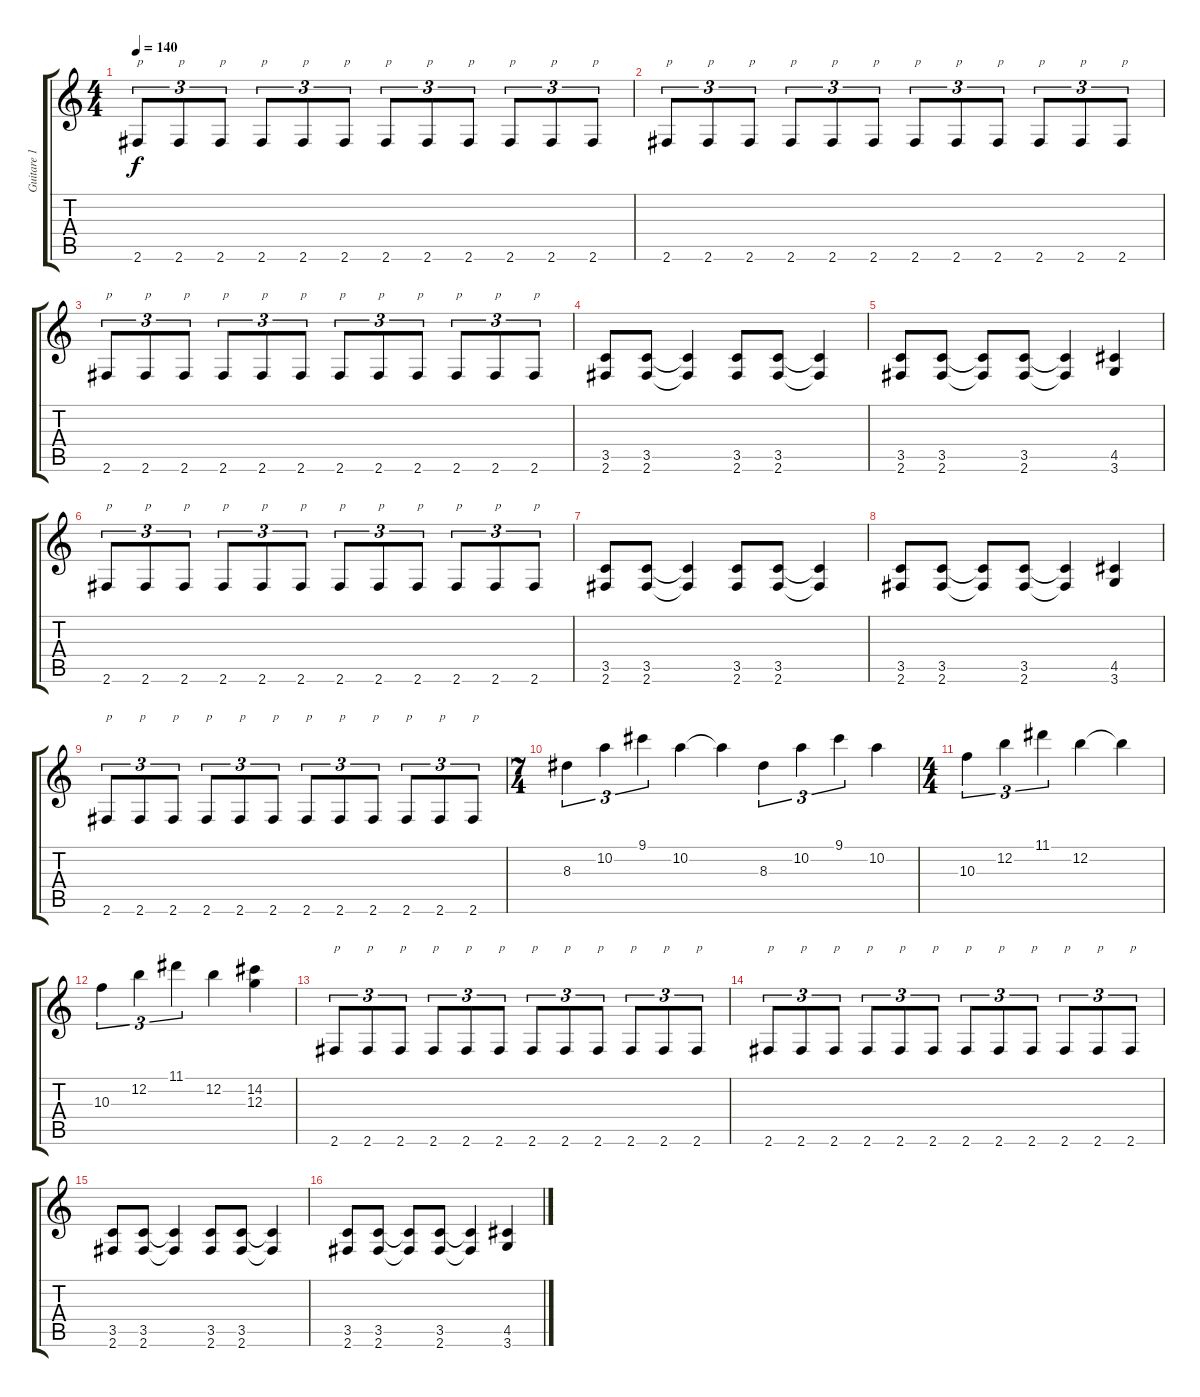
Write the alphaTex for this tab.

\track ("Guitare 1" "Guitare 1") {instrument distortionguitar}
\staff {score tabs}
\tuning (E4 B3 G3 D3 A2 E2) {hide}
\ts (4 4)
\tempo 140
\clef g2
\ks c
2.6.8{tu (3 2) txt "p" dy f} 2.6.8{tu (3 2) txt "p"} 2.6.8{tu (3 2) txt "p"} 2.6.8{tu (3 2) txt "p"} 2.6.8{tu (3 2) txt "p"} 2.6.8{tu (3 2) txt "p"} 2.6.8{tu (3 2) txt "p"} 2.6.8{tu (3 2) txt "p"} 2.6.8{tu (3 2) txt "p"} 2.6.8{tu (3 2) txt "p"} 2.6.8{tu (3 2) txt "p"} 2.6.8{tu (3 2) txt "p"} |
2.6.8{tu (3 2) txt "p"} 2.6.8{tu (3 2) txt "p"} 2.6.8{tu (3 2) txt "p"} 2.6.8{tu (3 2) txt "p"} 2.6.8{tu (3 2) txt "p"} 2.6.8{tu (3 2) txt "p"} 2.6.8{tu (3 2) txt "p"} 2.6.8{tu (3 2) txt "p"} 2.6.8{tu (3 2) txt "p"} 2.6.8{tu (3 2) txt "p"} 2.6.8{tu (3 2) txt "p"} 2.6.8{tu (3 2) txt "p"} |
2.6.8{tu (3 2) txt "p"} 2.6.8{tu (3 2) txt "p"} 2.6.8{tu (3 2) txt "p"} 2.6.8{tu (3 2) txt "p"} 2.6.8{tu (3 2) txt "p"} 2.6.8{tu (3 2) txt "p"} 2.6.8{tu (3 2) txt "p"} 2.6.8{tu (3 2) txt "p"} 2.6.8{tu (3 2) txt "p"} 2.6.8{tu (3 2) txt "p"} 2.6.8{tu (3 2) txt "p"} 2.6.8{tu (3 2) txt "p"} |
(3.5 2.6).8 (3.5 2.6).8 (3.5{t} 2.6{t}).4 (3.5 2.6).8 (3.5 2.6).8 (3.5{t} 2.6{t}).4 |
(3.5 2.6).8 (3.5 2.6).8 (3.5{t} 2.6{t}).8 (3.5 2.6).8 (3.5{t} 2.6{t}).4 (4.5 3.6).4 |
2.6.8{tu (3 2) txt "p"} 2.6.8{tu (3 2) txt "p"} 2.6.8{tu (3 2) txt "p"} 2.6.8{tu (3 2) txt "p"} 2.6.8{tu (3 2) txt "p"} 2.6.8{tu (3 2) txt "p"} 2.6.8{tu (3 2) txt "p"} 2.6.8{tu (3 2) txt "p"} 2.6.8{tu (3 2) txt "p"} 2.6.8{tu (3 2) txt "p"} 2.6.8{tu (3 2) txt "p"} 2.6.8{tu (3 2) txt "p"} |
(3.5 2.6).8 (3.5 2.6).8 (3.5{t} 2.6{t}).4 (3.5 2.6).8 (3.5 2.6).8 (3.5{t} 2.6{t}).4 |
(3.5 2.6).8 (3.5 2.6).8 (3.5{t} 2.6{t}).8 (3.5 2.6).8 (3.5{t} 2.6{t}).4 (4.5 3.6).4 |
2.6.8{tu (3 2) txt "p"} 2.6.8{tu (3 2) txt "p"} 2.6.8{tu (3 2) txt "p"} 2.6.8{tu (3 2) txt "p"} 2.6.8{tu (3 2) txt "p"} 2.6.8{tu (3 2) txt "p"} 2.6.8{tu (3 2) txt "p"} 2.6.8{tu (3 2) txt "p"} 2.6.8{tu (3 2) txt "p"} 2.6.8{tu (3 2) txt "p"} 2.6.8{tu (3 2) txt "p"} 2.6.8{tu (3 2) txt "p"} |
\ts (7 4)
8.3.4{tu (3 2)} 10.2.4{tu (3 2)} 9.1.4{tu (3 2)} 10.2.4 10.2{t}.4 8.3.4{tu (3 2)} 10.2.4{tu (3 2)} 9.1.4{tu (3 2)} 10.2.4 |
\ts (4 4)
10.3.4{tu (3 2)} 12.2.4{tu (3 2)} 11.1.4{tu (3 2)} 12.2.4 12.2{t}.4 |
10.3.4{tu (3 2)} 12.2.4{tu (3 2)} 11.1.4{tu (3 2)} 12.2.4 (14.2 12.3).4 |
2.6.8{tu (3 2) txt "p"} 2.6.8{tu (3 2) txt "p"} 2.6.8{tu (3 2) txt "p"} 2.6.8{tu (3 2) txt "p"} 2.6.8{tu (3 2) txt "p"} 2.6.8{tu (3 2) txt "p"} 2.6.8{tu (3 2) txt "p"} 2.6.8{tu (3 2) txt "p"} 2.6.8{tu (3 2) txt "p"} 2.6.8{tu (3 2) txt "p"} 2.6.8{tu (3 2) txt "p"} 2.6.8{tu (3 2) txt "p"} |
2.6.8{tu (3 2) txt "p"} 2.6.8{tu (3 2) txt "p"} 2.6.8{tu (3 2) txt "p"} 2.6.8{tu (3 2) txt "p"} 2.6.8{tu (3 2) txt "p"} 2.6.8{tu (3 2) txt "p"} 2.6.8{tu (3 2) txt "p"} 2.6.8{tu (3 2) txt "p"} 2.6.8{tu (3 2) txt "p"} 2.6.8{tu (3 2) txt "p"} 2.6.8{tu (3 2) txt "p"} 2.6.8{tu (3 2) txt "p"} |
(3.5 2.6).8 (3.5 2.6).8 (3.5{t} 2.6{t}).4 (3.5 2.6).8 (3.5 2.6).8 (3.5{t} 2.6{t}).4 |
(3.5 2.6).8 (3.5 2.6).8 (3.5{t} 2.6{t}).8 (3.5 2.6).8 (3.5{t} 2.6{t}).4 (4.5 3.6).4
